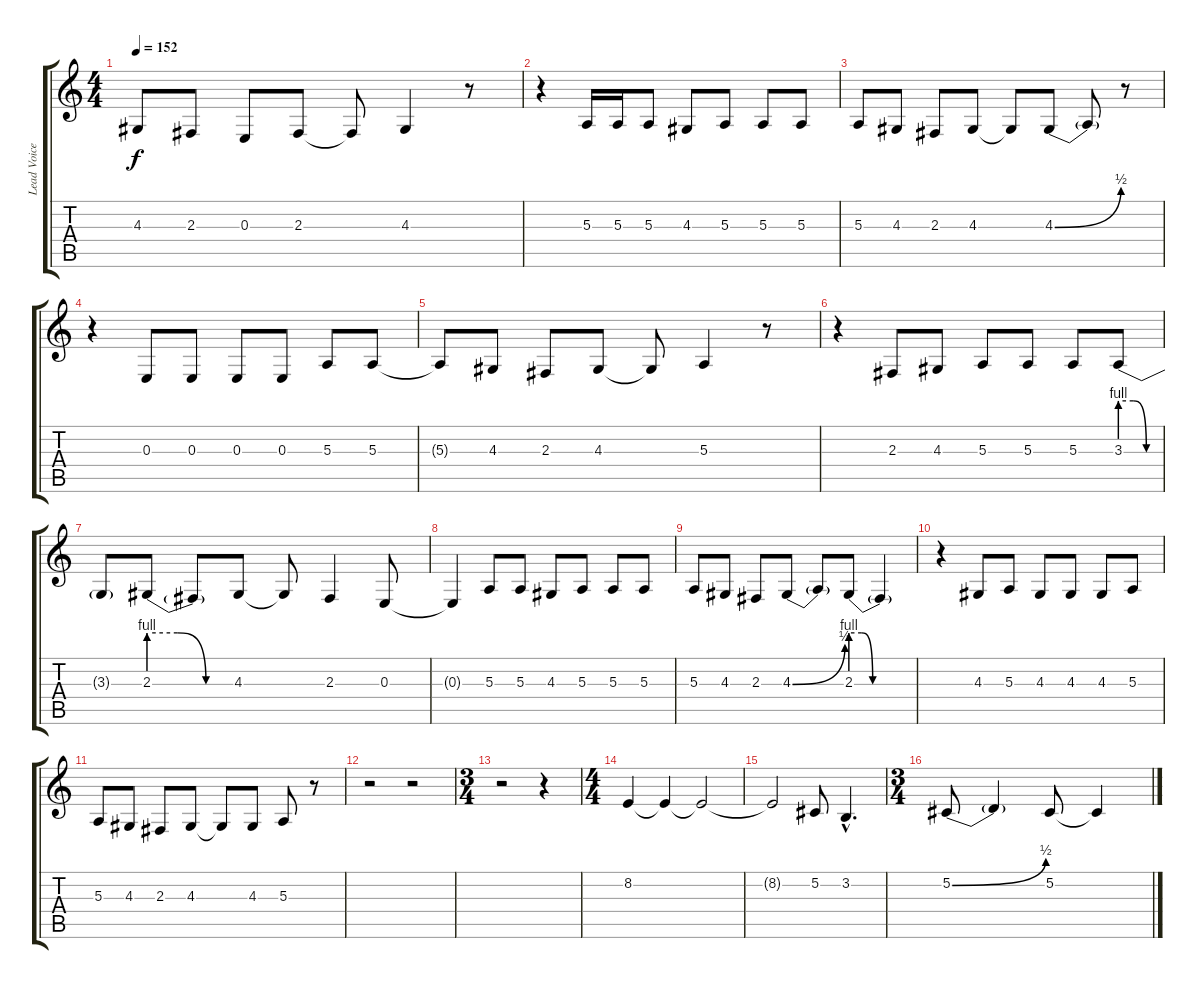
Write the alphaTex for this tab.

\track ("Lead Voice" "Lead Voice") {instrument lead2sawtooth}
\staff {score tabs}
\tuning (Db4 Ab3 E3 B2 Gb2 Db2) {hide}
\ts (4 4)
\tempo 152
\clef g2
\ks c
4.3.8{dy f} 2.3.8 0.3.8 2.3.8 2.3{t}.8 4.3.4 r.8 |
r.4 5.3.16 5.3.16 5.3.8 4.3.8 5.3.8 5.3.8 5.3.8 |
5.3.8 4.3.8 2.3.8 4.3.8 4.3{t}.8 4.3{be (bend 0 0 60 2)}.8 4.3{t}.8 r.8 |
r.4 0.3.8 0.3.8 0.3.8 0.3.8 5.3.8 5.3.8 |
5.3{t}.8 4.3.8 2.3.8 4.3.8 4.3{t}.8 5.3.4 r.8 |
r.4 2.3.8 4.3.8 5.3.8 5.3.8 5.3.8 3.3{be (custom 0 4 20 4 40 0 60 0)}.8 |
3.3{t}.8 2.3{be (custom 0 4 20 4 40 0 60 0)}.8 2.3{t}.8 4.3.8 4.3{t}.8 2.3.4 0.3.8 |
0.3{t}.4 5.3.8 5.3.8 4.3.8 5.3.8 5.3.8 5.3.8 |
5.3.8 4.3.8 2.3.8 4.3{be (bend 0 0 60 2)}.8 4.3{t}.8 2.3{be (custom 0 4 10 4 20 0 40 0 60 0)}.8 2.3{t}.4 |
r.4 4.3.8 5.3.8 4.3.8 4.3.8 4.3.8 5.3.8 |
5.3.8 4.3.8 2.3.8 4.3.8 4.3{t}.8 4.3.8 5.3.8 r.8 |
r.2 r.2 |
\ts (3 4)
r.2 r.4 |
\ts (4 4)
8.2.4 8.2{t}.4 8.2{t}.2 |
8.2{t}.2 5.2.8 3.2{hac}.4{d} |
\ts (3 4)
5.2{be (bend 0 0 60 2)}.8 5.2{t}.4 5.2.8 5.2{t}.4
